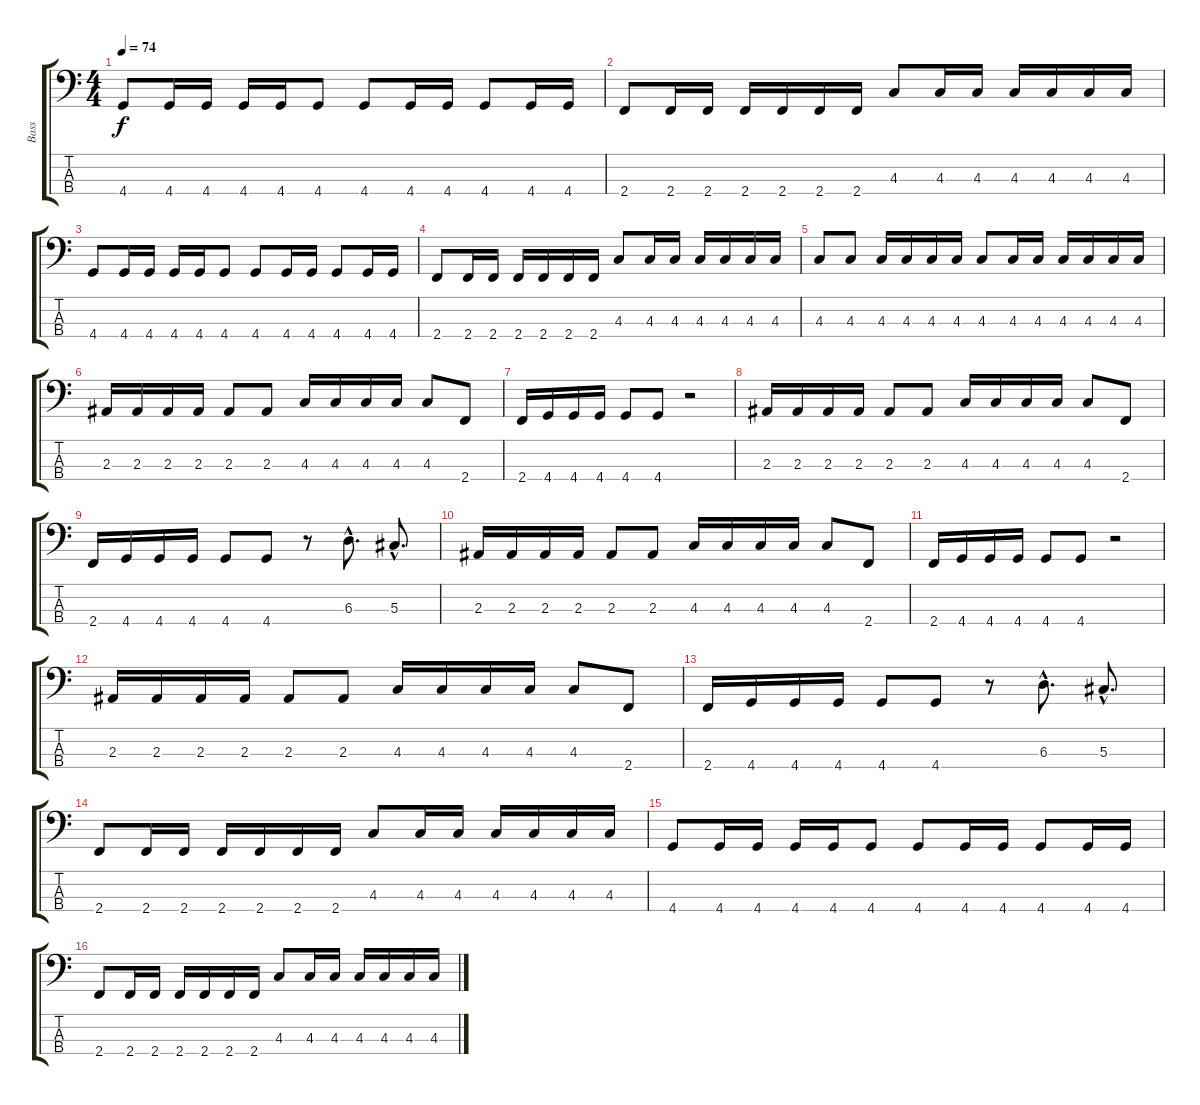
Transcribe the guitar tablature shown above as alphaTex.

\track ("Bass" "Bass") {instrument acousticguitarnylon}
\staff {score tabs}
\tuning (Gb2 Db2 Ab1 Eb1) {hide}
\ts (4 4)
\tempo 74
\clef f4
\ks c
4.4.8{dy f} 4.4.16 4.4.16 4.4.16 4.4.16 4.4.8 4.4.8 4.4.16 4.4.16 4.4.8 4.4.16 4.4.16 |
2.4.8 2.4.16 2.4.16 2.4.16 2.4.16 2.4.16 2.4.16 4.3.8 4.3.16 4.3.16 4.3.16 4.3.16 4.3.16 4.3.16 |
4.4.8 4.4.16 4.4.16 4.4.16 4.4.16 4.4.8 4.4.8 4.4.16 4.4.16 4.4.8 4.4.16 4.4.16 |
2.4.8 2.4.16 2.4.16 2.4.16 2.4.16 2.4.16 2.4.16 4.3.8 4.3.16 4.3.16 4.3.16 4.3.16 4.3.16 4.3.16 |
4.3.8 4.3.8 4.3.16 4.3.16 4.3.16 4.3.16 4.3.8 4.3.16 4.3.16 4.3.16 4.3.16 4.3.16 4.3.16 |
2.3.16 2.3.16 2.3.16 2.3.16 2.3.8 2.3.8 4.3.16 4.3.16 4.3.16 4.3.16 4.3.8 2.4.8 |
2.4.16 4.4.16 4.4.16 4.4.16 4.4.8 4.4.8 r.2 |
2.3.16 2.3.16 2.3.16 2.3.16 2.3.8 2.3.8 4.3.16 4.3.16 4.3.16 4.3.16 4.3.8 2.4.8 |
2.4.16 4.4.16 4.4.16 4.4.16 4.4.8 4.4.8 r.8 6.3{hac}.8{d} 5.3{hac}.8{d} |
2.3.16 2.3.16 2.3.16 2.3.16 2.3.8 2.3.8 4.3.16 4.3.16 4.3.16 4.3.16 4.3.8 2.4.8 |
2.4.16 4.4.16 4.4.16 4.4.16 4.4.8 4.4.8 r.2 |
2.3.16 2.3.16 2.3.16 2.3.16 2.3.8 2.3.8 4.3.16 4.3.16 4.3.16 4.3.16 4.3.8 2.4.8 |
2.4.16 4.4.16 4.4.16 4.4.16 4.4.8 4.4.8 r.8 6.3{hac}.8{d} 5.3{hac}.8{d} |
2.4.8 2.4.16 2.4.16 2.4.16 2.4.16 2.4.16 2.4.16 4.3.8 4.3.16 4.3.16 4.3.16 4.3.16 4.3.16 4.3.16 |
4.4.8 4.4.16 4.4.16 4.4.16 4.4.16 4.4.8 4.4.8 4.4.16 4.4.16 4.4.8 4.4.16 4.4.16 |
2.4.8 2.4.16 2.4.16 2.4.16 2.4.16 2.4.16 2.4.16 4.3.8 4.3.16 4.3.16 4.3.16 4.3.16 4.3.16 4.3.16
